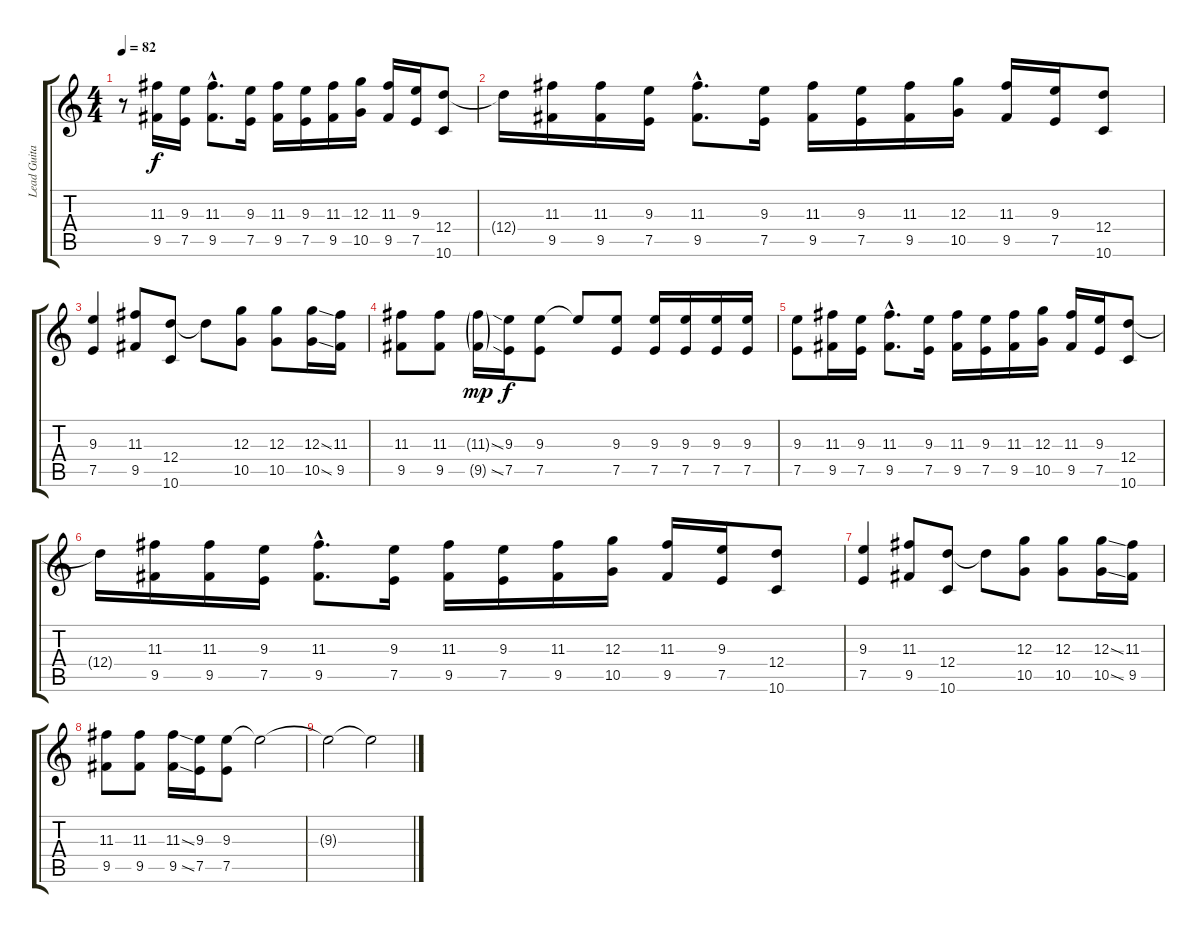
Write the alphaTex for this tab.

\track ("Lead Guitar" "Lead Guita") {instrument distortionguitar}
\staff {score tabs}
\tuning (E4 B3 G3 D3 A2 D2) {hide}
\ts (4 4)
\tempo 82
\clef g2
\ks c
r.8{dy f volume 14} (11.3 9.5).16 (9.3 7.5).16 (11.3{hac} 9.5{hac}).8{d} (9.3 7.5).16 (11.3 9.5).16 (9.3 7.5).16 (11.3 9.5).16 (12.3 10.5).16 (11.3 9.5).16 (9.3 7.5).16 (12.4 10.6).8 |
12.4{t}.16 (11.3 9.5).16 (11.3 9.5).16 (9.3 7.5).16 (11.3{hac} 9.5{hac}).8{d} (9.3 7.5).16 (11.3 9.5).16 (9.3 7.5).16 (11.3 9.5).16 (12.3 10.5).16 (11.3 9.5).16 (9.3 7.5).16 (12.4 10.6).8 |
(9.3 7.5).4 (11.3 9.5).8 (12.4 10.6).8 12.4{t}.8 (12.3 10.5).8 (12.3 10.5).8 (12.3{ss} 10.5{ss}).16 (11.3 9.5).16 |
(11.3 9.5).8 (11.3 9.5).8 (11.3{ss g} 9.5{ss g}).16{dy mp} (9.3 7.5).16{dy f} (9.3 7.5).8 9.3{t}.8 (9.3 7.5).8 (9.3 7.5).16 (9.3 7.5).16 (9.3 7.5).16 (9.3 7.5).16 |
(9.3 7.5).8 (11.3 9.5).16 (9.3 7.5).16 (11.3{hac} 9.5{hac}).8{d} (9.3 7.5).16 (11.3 9.5).16 (9.3 7.5).16 (11.3 9.5).16 (12.3 10.5).16 (11.3 9.5).16 (9.3 7.5).16 (12.4 10.6).8 |
12.4{t}.16 (11.3 9.5).16 (11.3 9.5).16 (9.3 7.5).16 (11.3{hac} 9.5{hac}).8{d} (9.3 7.5).16 (11.3 9.5).16 (9.3 7.5).16 (11.3 9.5).16 (12.3 10.5).16 (11.3 9.5).16 (9.3 7.5).16 (12.4 10.6).8 |
(9.3 7.5).4 (11.3 9.5).8 (12.4 10.6).8 12.4{t}.8 (12.3 10.5).8 (12.3 10.5).8 (12.3{ss} 10.5{ss}).16 (11.3 9.5).16 |
(11.3 9.5).8 (11.3 9.5).8 (11.3{ss} 9.5{ss}).16 (9.3 7.5).16 (9.3 7.5).8 9.3{t}.2{volume 0} |
9.3{t}.2 9.3{t}.2
